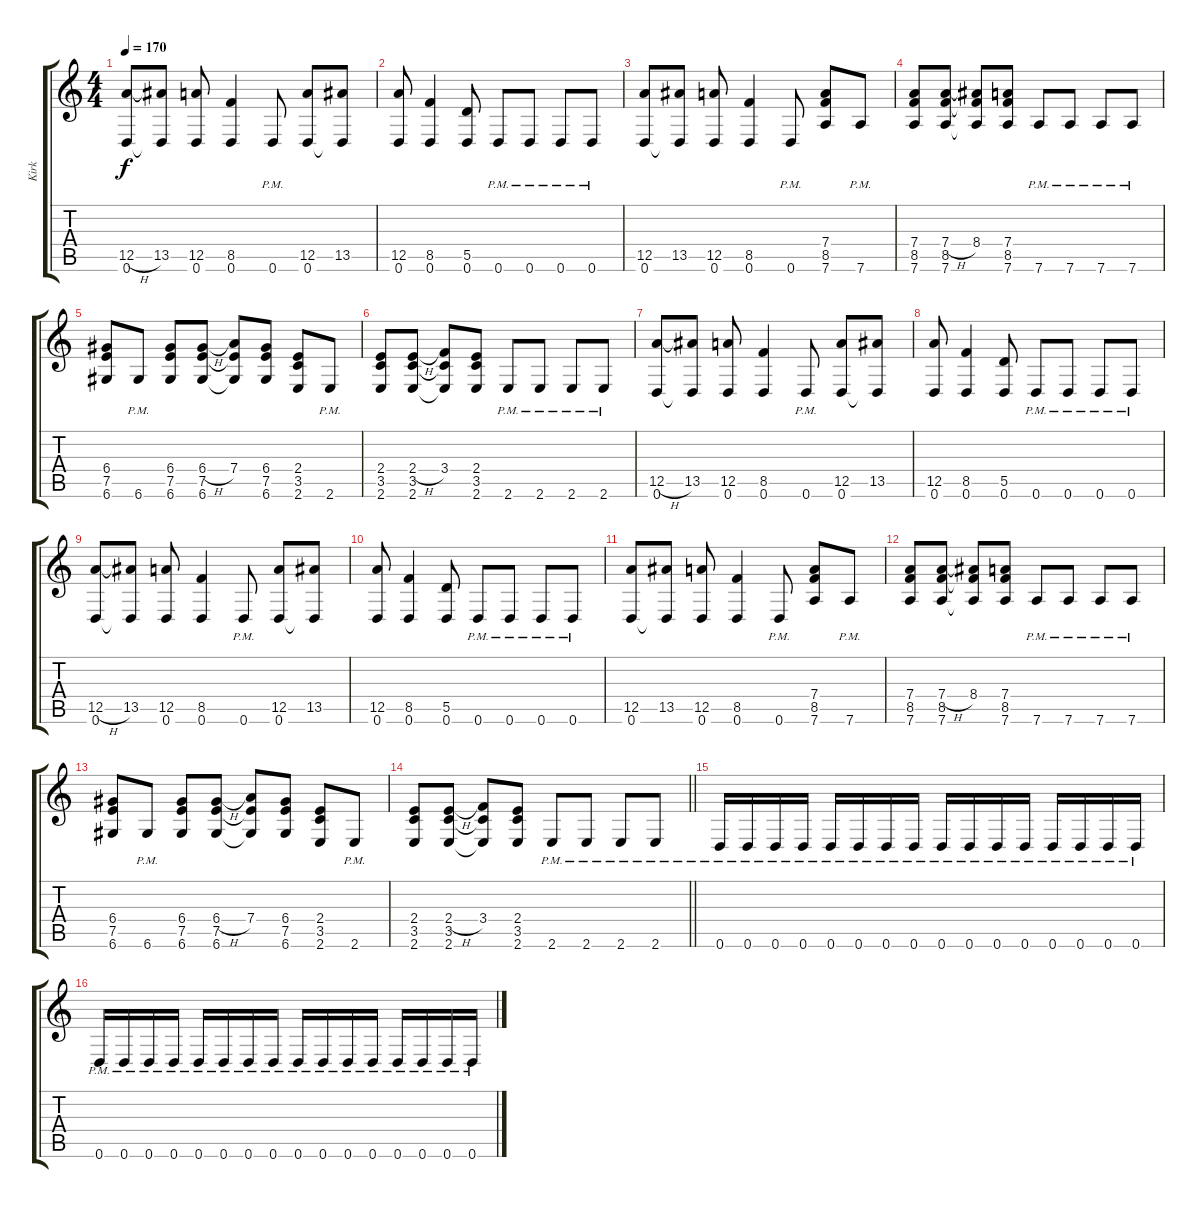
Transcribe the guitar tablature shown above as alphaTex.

\track ("Kirk" "Kirk") {instrument distortionguitar}
\staff {score tabs}
\tuning (E4 B3 G3 D3 A2 D2) {hide}
\ts (4 4)
\tempo 170
\clef g2
\ks c
(12.5{h} 0.6).8{dy f} (13.5 0.6{t}).8 (12.5 0.6).8 (8.5 0.6).4 0.6{pm}.8 (12.5 0.6).8 (13.5 0.6{t}).8 |
(12.5 0.6).8 (8.5 0.6).4 (5.5 0.6).8 0.6{pm}.8 0.6{pm}.8 0.6{pm}.8 0.6{pm}.8 |
(12.5 0.6).8 (13.5 0.6{t}).8 (12.5 0.6).8 (8.5 0.6).4 0.6{pm}.8 (7.4 8.5 7.6).8 7.6{pm}.8 |
(7.4 8.5 7.6).8 (7.4{h} 8.5 7.6).8 (8.4 8.5{t} 7.6{t}).8 (7.4 8.5 7.6).8 7.6{pm}.8 7.6{pm}.8 7.6{pm}.8 7.6{pm}.8 |
(6.4 7.5 6.6).8 6.6{pm}.8 (6.4 7.5 6.6).8 (6.4{h} 7.5 6.6).8 (7.4 7.5{t} 6.6{t}).8 (6.4 7.5 6.6).8 (2.4 3.5 2.6).8 2.6{pm}.8 |
(2.4 3.5 2.6).8 (2.4{h} 3.5 2.6).8 (3.4 3.5{t} 2.6{t}).8 (2.4 3.5 2.6).8 2.6{pm}.8 2.6{pm}.8 2.6{pm}.8 2.6{pm}.8 |
(12.5{h} 0.6).8 (13.5 0.6{t}).8 (12.5 0.6).8 (8.5 0.6).4 0.6{pm}.8 (12.5 0.6).8 (13.5 0.6{t}).8 |
(12.5 0.6).8 (8.5 0.6).4 (5.5 0.6).8 0.6{pm}.8 0.6{pm}.8 0.6{pm}.8 0.6{pm}.8 |
(12.5{h} 0.6).8 (13.5 0.6{t}).8 (12.5 0.6).8 (8.5 0.6).4 0.6{pm}.8 (12.5 0.6).8 (13.5 0.6{t}).8 |
(12.5 0.6).8 (8.5 0.6).4 (5.5 0.6).8 0.6{pm}.8 0.6{pm}.8 0.6{pm}.8 0.6{pm}.8 |
(12.5 0.6).8 (13.5 0.6{t}).8 (12.5 0.6).8 (8.5 0.6).4 0.6{pm}.8 (7.4 8.5 7.6).8 7.6{pm}.8 |
(7.4 8.5 7.6).8 (7.4{h} 8.5 7.6).8 (8.4 8.5{t} 7.6{t}).8 (7.4 8.5 7.6).8 7.6{pm}.8 7.6{pm}.8 7.6{pm}.8 7.6{pm}.8 |
(6.4 7.5 6.6).8 6.6{pm}.8 (6.4 7.5 6.6).8 (6.4{h} 7.5 6.6).8 (7.4 7.5{t} 6.6{t}).8 (6.4 7.5 6.6).8 (2.4 3.5 2.6).8 2.6{pm}.8 |
\barLineRight lightlight
(2.4 3.5 2.6).8 (2.4{h} 3.5 2.6).8 (3.4 3.5{t} 2.6{t}).8 (2.4 3.5 2.6).8 2.6{pm}.8 2.6{pm}.8 2.6{pm}.8 2.6{pm}.8 |
\section ("" "")
0.6{pm}.16 0.6{pm}.16 0.6{pm}.16 0.6{pm}.16 0.6{pm}.16 0.6{pm}.16 0.6{pm}.16 0.6{pm}.16 0.6{pm}.16 0.6{pm}.16 0.6{pm}.16 0.6{pm}.16 0.6{pm}.16 0.6{pm}.16 0.6{pm}.16 0.6{pm}.16 |
0.6{pm}.16 0.6{pm}.16 0.6{pm}.16 0.6{pm}.16 0.6{pm}.16 0.6{pm}.16 0.6{pm}.16 0.6{pm}.16 0.6{pm}.16 0.6{pm}.16 0.6{pm}.16 0.6{pm}.16 0.6{pm}.16 0.6{pm}.16 0.6{pm}.16 0.6{pm}.16
